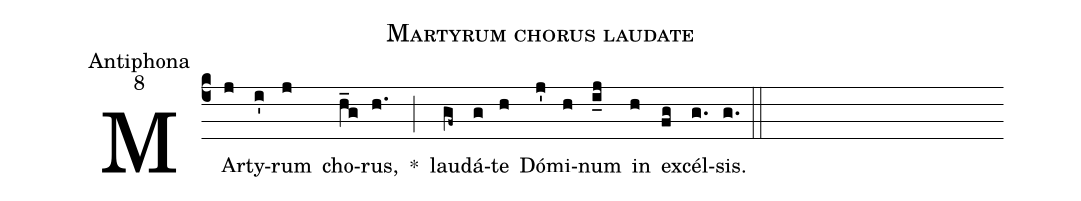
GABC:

name:Martyrum chorus laudate;
office-part:Antiphona;
mode:8;
%%
(c4) MAr(j)ty(i')rum(j) cho(h_g)rus,(h.) *(;) lau(gf~)dá(g)te(h) Dó(j')mi(h)num(i_j) in(h) ex(fg)cél(g.)sis.(g.) (::)
